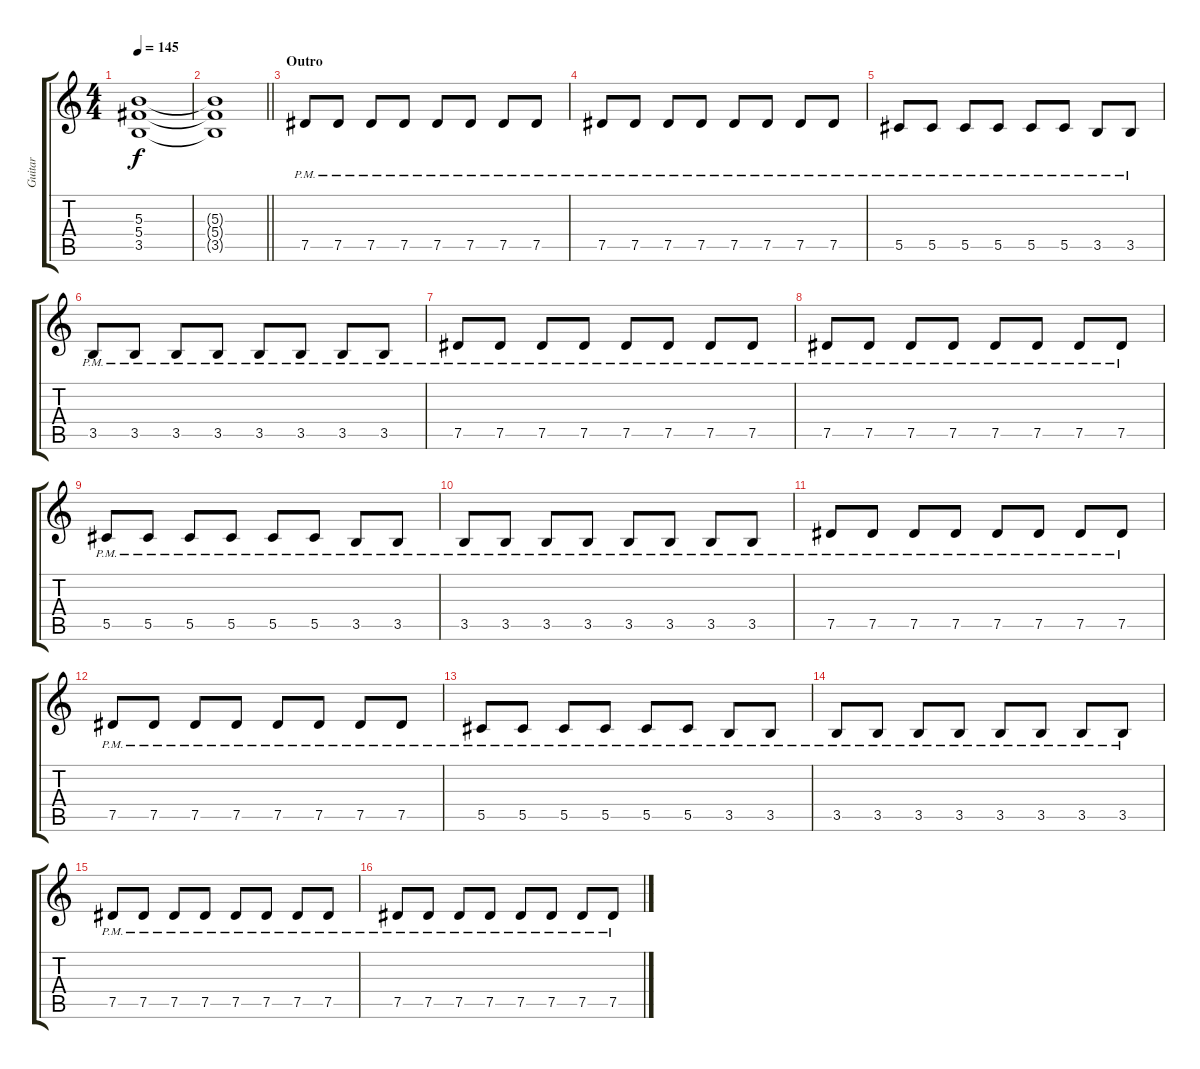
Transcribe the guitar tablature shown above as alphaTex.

\track ("Guitar" "Guitar") {instrument distortionguitar}
\staff {score tabs}
\tuning (Eb4 Bb3 Gb3 Db3 Ab2 Eb2) {hide}
\ts (4 4)
\tempo 145
\clef g2
\ks c
(5.3 5.4 3.5).1{dy f} |
\barLineRight lightlight
(5.3{t} 5.4{t} 3.5{t}).1 |
\section ("" "Outro")
7.5{pm}.8 7.5{pm}.8 7.5{pm}.8 7.5{pm}.8 7.5{pm}.8 7.5{pm}.8 7.5{pm}.8 7.5{pm}.8 |
7.5{pm}.8 7.5{pm}.8 7.5{pm}.8 7.5{pm}.8 7.5{pm}.8 7.5{pm}.8 7.5{pm}.8 7.5{pm}.8 |
5.5{pm}.8 5.5{pm}.8 5.5{pm}.8 5.5{pm}.8 5.5{pm}.8 5.5{pm}.8 3.5{pm}.8 3.5{pm}.8 |
3.5{pm}.8 3.5{pm}.8 3.5{pm}.8 3.5{pm}.8 3.5{pm}.8 3.5{pm}.8 3.5{pm}.8 3.5{pm}.8 |
7.5{pm}.8 7.5{pm}.8 7.5{pm}.8 7.5{pm}.8 7.5{pm}.8 7.5{pm}.8 7.5{pm}.8 7.5{pm}.8 |
7.5{pm}.8 7.5{pm}.8 7.5{pm}.8 7.5{pm}.8 7.5{pm}.8 7.5{pm}.8 7.5{pm}.8 7.5{pm}.8 |
5.5{pm}.8 5.5{pm}.8 5.5{pm}.8 5.5{pm}.8 5.5{pm}.8 5.5{pm}.8 3.5{pm}.8 3.5{pm}.8 |
3.5{pm}.8 3.5{pm}.8 3.5{pm}.8 3.5{pm}.8 3.5{pm}.8 3.5{pm}.8 3.5{pm}.8 3.5{pm}.8 |
7.5{pm}.8{volume 8} 7.5{pm}.8 7.5{pm}.8 7.5{pm}.8 7.5{pm}.8 7.5{pm}.8 7.5{pm}.8 7.5{pm}.8 |
7.5{pm}.8 7.5{pm}.8 7.5{pm}.8 7.5{pm}.8 7.5{pm}.8 7.5{pm}.8 7.5{pm}.8 7.5{pm}.8 |
5.5{pm}.8 5.5{pm}.8 5.5{pm}.8 5.5{pm}.8 5.5{pm}.8 5.5{pm}.8 3.5{pm}.8 3.5{pm}.8 |
3.5{pm}.8 3.5{pm}.8 3.5{pm}.8 3.5{pm}.8 3.5{pm}.8 3.5{pm}.8 3.5{pm}.8 3.5{pm}.8 |
7.5{pm}.8{volume 0} 7.5{pm}.8 7.5{pm}.8 7.5{pm}.8 7.5{pm}.8 7.5{pm}.8 7.5{pm}.8 7.5{pm}.8 |
7.5{pm}.8 7.5{pm}.8 7.5{pm}.8 7.5{pm}.8 7.5{pm}.8 7.5{pm}.8 7.5{pm}.8 7.5{pm}.8
